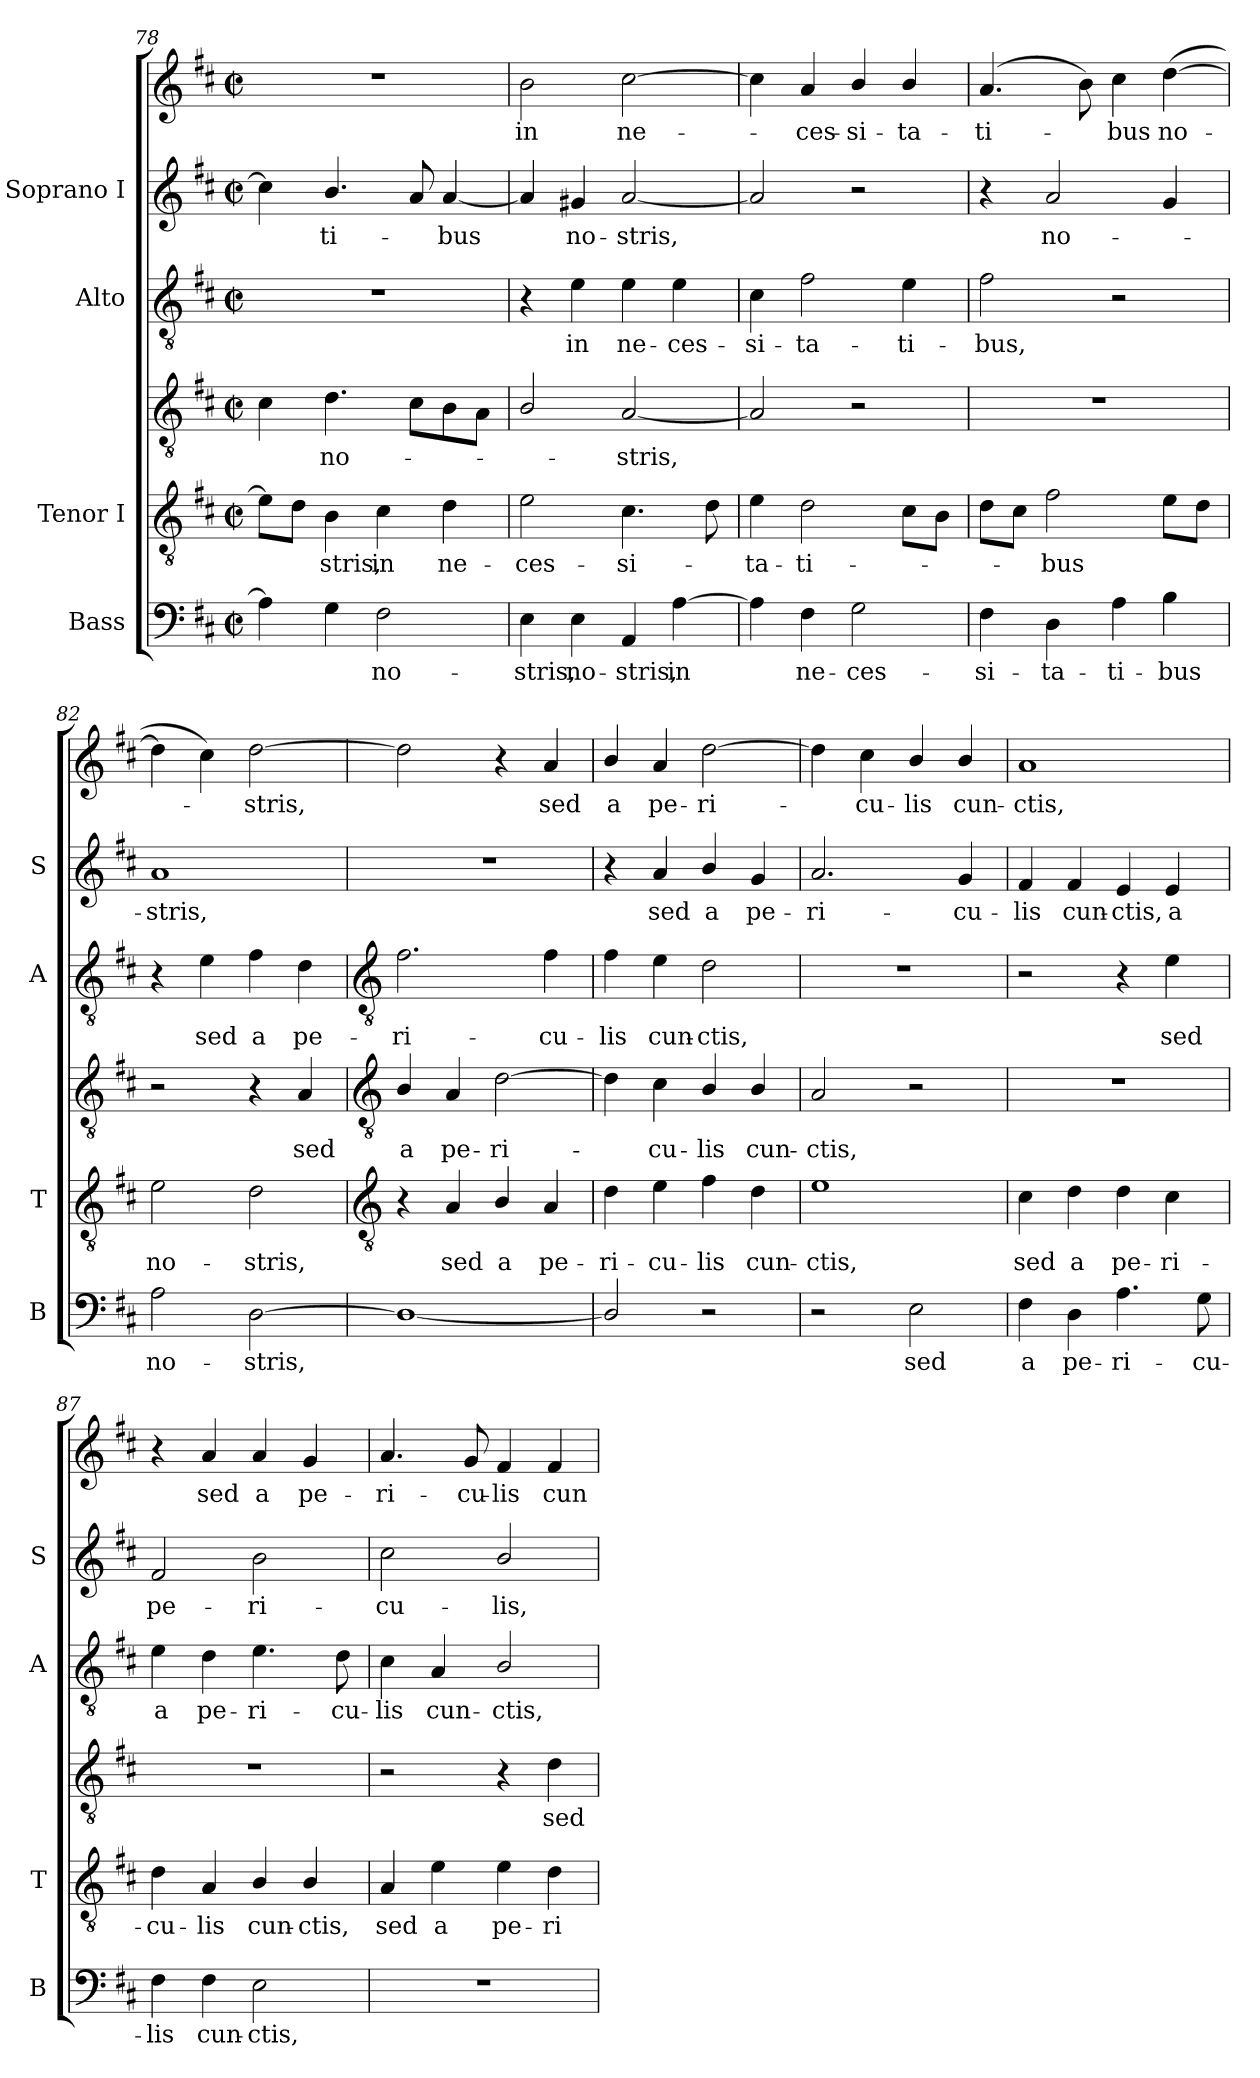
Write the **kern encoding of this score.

**kern	**text	**kern	**text	**kern	**text	**kern	**text	**kern	**text	**kern	**text
*part4	*part4	*part3	*part3	*part3	*part3	*part2	*part2	*part1	*part1	*part1	*part1
*staff6	*staff6	*staff5	*staff5	*staff4	*staff4	*staff3	*staff3	*staff2	*staff2	*staff1	*staff1
*I"Bass	*	*I"Tenor I	*	*	*	*I"Alto	*	*I"Soprano I	*	*	*
*I'B	*	*I'T	*	*	*	*I'A	*	*I'S	*	*	*
*clefF4	*	*clefGv2	*	*clefGv2	*	*clefGv2	*	*clefG2	*	*clefG2	*
*k[f#c#]	*	*k[f#c#]	*	*k[f#c#]	*	*k[f#c#]	*	*k[f#c#]	*	*k[f#c#]	*
*D:	*	*D:	*	*D:	*	*D:	*	*D:	*	*D:	*
*M2/2	*	*M2/2	*	*M2/2	*	*M2/2	*	*M2/2	*	*M2/2	*
*met(c|)	*	*met(c|)	*	*met(c|)	*	*met(c|)	*	*met(c|)	*	*met(c|)	*
=78	=78	=78	=78	=78	=78	=78	=78	=78	=78	=78	=78
4A]	.	8eL]	.	4c#	.	1r	.	4cc#]	.	1r	.
.	.	8dJ	.	.	.	.	.	.	.	.	.
!	!	!	!LO:LY:b	!	!LO:LY:b	!	!	!	!LO:LY:b	!	!
4G	.	4B	stris,	4.d	no-	.	.	4.b/	ti-	.	.
!	!LO:LY:b	!	!LO:LY:b	!	!	!	!	!	!	!	!
2F#	no-	4c#	in	.	.	.	.	.	.	.	.
.	.	.	.	8c#L	.	.	.	8a	.	.	.
!	!	!	!LO:LY:b	!	!	!	!	!	!LO:LY:b	!	!
.	.	4d	ne-	8B	.	.	.	[4a	bus	.	.
.	.	.	.	8AJ	.	.	.	.	.	.	.
=79	=79	=79	=79	=79	=79	=79	=79	=79	=79	=79	=79
!	!LO:LY:b	!	!LO:LY:b	!	!	!	!	!	!	!	!LO:LY:b
4E	-stris,	2e	ces-	(2B/	.	4r	.	4a]	.	2b	in
!	!LO:LY:b	!	!	!	!	!	!LO:LY:b	!	!LO:LY:b	!	!
4E	no-	.	.	.	.	4e	in	4g#	no-	.	.
!	!LO:LY:b	!	!LO:LY:b	!	!LO:LY:b	!	!LO:LY:b	!	!LO:LY:b	!	!LO:LY:b
4AA	-stris,	4.c#	-si-	[2A	-stris,	4e	ne-	[2a	-stris,	[2cc#	ne-
!	!LO:LY:b	!	!	!	!	!	!LO:LY:b	!	!	!	!
[4A	in	.	.	.	.	4e	-ces-	.	.	.	.
.	.	8d	.	.	.	.	.	.	.	.	.
=80	=80	=80	=80	=80	=80	=80	=80	=80	=80	=80	=80
!	!	!	!LO:LY:b	!	!	!	!LO:LY:b	!	!	!	!
4A]	.	4e	ta-	2A]	.	4c#	-si-	2a]	.	4cc#]	.
!	!LO:LY:b	!	!LO:LY:b	!	!	!	!LO:LY:b	!	!	!	!LO:LY:b
4F#	ne-	2d	-ti-	.	.	2f#	-ta-	.	.	4a	ces-
!	!LO:LY:b	!	!	!	!	!	!	!	!	!	!LO:LY:b
2G	-ces-	.	.	2r	.	.	.	2r	.	4b/	-si-
!	!	!	!	!	!	!	!LO:LY:b	!	!	!	!LO:LY:b
.	.	8c#L	.	.	.	4e	-ti-	.	.	4b/	-ta-
.	.	8BJ	.	.	.	.	.	.	.	.	.
=81	=81	=81	=81	=81	=81	=81	=81	=81	=81	=81	=81
!	!LO:LY:b	!	!	!	!	!	!LO:LY:b	!	!	!	!LO:LY:b
4F#	-si-	8dL	.	1r	.	2f#	-bus,	4r	.	(<4.a	-ti-
.	.	8c#J	.	.	.	.	.	.	.	.	.
!	!LO:LY:b	!	!LO:LY:b	!	!	!	!	!	!LO:LY:b	!	!
4D	-ta-	2f#	bus	.	.	.	.	2a	no-	.	.
.	.	.	.	.	.	.	.	.	.	8b)	.
!	!LO:LY:b	!	!	!	!	!	!	!	!	!	!LO:LY:b
4A	-ti-	.	.	.	.	2r	.	.	.	4cc#	bus
!	!LO:LY:b	!	!	!	!	!	!	!	!	!	!LO:LY:b
4B	-bus	8eL	.	.	.	.	.	4g	.	(>[4dd	no-
.	.	8dJ	.	.	.	.	.	.	.	.	.
=82	=82	=82	=82	=82	=82	=82	=82	=82	=82	=82	=82
!	!LO:LY:b	!	!LO:LY:b	!	!	!	!	!	!LO:LY:b	!	!
2A	no-	2e	no-	2r	.	4r	.	1a	stris,	4dd]	.
!	!	!	!	!	!	!	!LO:LY:b	!	!	!	!
.	.	.	.	.	.	4e	sed	.	.	4cc#)	.
!	!LO:LY:b	!	!LO:LY:b	!	!	!	!LO:LY:b	!	!	!	!LO:LY:b
[2D	-stris,	2d	-stris,	4r	.	4f#	a	.	.	[2dd	stris,
!	!	!	!	!	!LO:LY:b	!	!LO:LY:b	!	!	!	!
.	.	.	.	4A	sed	4d	pe-	.	.	.	.
!!LO:LB:g=z
=83	=83	=83	=83	=83	=83	=83	=83	=83	=83	=83	=83
*	*	*clefGv2	*	*clefGv2	*	*clefGv2	*	*	*	*	*
!	!	!	!	!	!LO:LY:b	!	!LO:LY:b	!	!	!	!
1D/_	.	4r	.	4B/	a	2.f#	-ri-	1r	.	2dd]	.
!	!	!	!LO:LY:b	!	!LO:LY:b	!	!	!	!	!	!
.	.	4A	sed	4A	pe-	.	.	.	.	.	.
!	!	!	!LO:LY:b	!	!LO:LY:b	!	!	!	!	!	!
.	.	4B/	a	[2d	-ri-	.	.	.	.	4r	.
!	!	!	!LO:LY:b	!	!	!	!LO:LY:b	!	!	!	!LO:LY:b
.	.	4A	pe-	.	.	4f#	-cu-	.	.	4a	sed
=84	=84	=84	=84	=84	=84	=84	=84	=84	=84	=84	=84
!	!	!	!LO:LY:b	!	!	!	!LO:LY:b	!	!	!	!LO:LY:b
2D/]	.	4d	-ri-	4d]	.	4f#	-lis	4r	.	4b/	a
!	!	!	!LO:LY:b	!	!LO:LY:b	!	!LO:LY:b	!	!LO:LY:b	!	!LO:LY:b
.	.	4e	-cu-	4c#	-cu-	4e	cun-	4a	sed	4a	pe-
!	!	!	!LO:LY:b	!	!LO:LY:b	!	!LO:LY:b	!	!LO:LY:b	!	!LO:LY:b
2r	.	4f#	-lis	4B/	-lis	2d	-ctis,	4b/	a	[2dd	-ri-
!	!	!	!LO:LY:b	!	!LO:LY:b	!	!	!	!LO:LY:b	!	!
.	.	4d	cun-	4B/	cun-	.	.	4g	pe-	.	.
=85	=85	=85	=85	=85	=85	=85	=85	=85	=85	=85	=85
!	!	!	!LO:LY:b	!	!LO:LY:b	!	!	!	!LO:LY:b	!	!
2r	.	1e	ctis,	2A	-ctis,	1r	.	2.a	-ri-	4dd]	.
!	!	!	!	!	!	!	!	!	!	!	!LO:LY:b
.	.	.	.	.	.	.	.	.	.	4cc#	-cu-
!	!LO:LY:b	!	!	!	!	!	!	!	!	!	!LO:LY:b
2E	sed	.	.	2r	.	.	.	.	.	4b/	-lis
!	!	!	!	!	!	!	!	!	!LO:LY:b	!	!LO:LY:b
.	.	.	.	.	.	.	.	4g	-cu-	4b/	cun-
=86	=86	=86	=86	=86	=86	=86	=86	=86	=86	=86	=86
!	!LO:LY:b	!	!LO:LY:b	!	!	!	!	!	!LO:LY:b	!	!LO:LY:b
4F#	a	4c#	sed	1r	.	2r	.	4f#	lis	1a	-ctis,
!	!LO:LY:b	!	!LO:LY:b	!	!	!	!	!	!LO:LY:b	!	!
4D	pe-	4d	a	.	.	.	.	4f#	cun-	.	.
!	!LO:LY:b	!	!LO:LY:b	!	!	!	!	!	!LO:LY:b	!	!
4.A	-ri-	4d	pe-	.	.	4r	.	4e	-ctis,	.	.
!	!	!	!LO:LY:b	!	!	!	!LO:LY:b	!	!LO:LY:b	!	!
.	.	4c#	-ri-	.	.	4e	sed	4e	a	.	.
!	!LO:LY:b	!	!	!	!	!	!	!	!	!	!
8G	-cu-	.	.	.	.	.	.	.	.	.	.
=87	=87	=87	=87	=87	=87	=87	=87	=87	=87	=87	=87
!	!LO:LY:b	!	!LO:LY:b	!	!	!	!LO:LY:b	!	!LO:LY:b	!	!
4F#	-lis	4d	-cu-	1r	.	4e	a	2f#	-pe-	4r	.
!	!LO:LY:b	!	!LO:LY:b	!	!	!	!LO:LY:b	!	!	!	!LO:LY:b
4F#	cun-	4A	-lis	.	.	4d	pe-	.	.	4a	sed
!	!LO:LY:b	!	!LO:LY:b	!	!	!	!LO:LY:b	!	!LO:LY:b	!	!LO:LY:b
2E	-ctis,	4B/	cun-	.	.	4.e	-ri-	2b	-ri-	4a	a
!	!	!	!LO:LY:b	!	!	!	!	!	!	!	!LO:LY:b
.	.	4B/	-ctis,	.	.	.	.	.	.	4g	pe-
!	!	!	!	!	!	!	!LO:LY:b	!	!	!	!
.	.	.	.	.	.	8d	-cu-	.	.	.	.
=88	=88	=88	=88	=88	=88	=88	=88	=88	=88	=88	=88
!	!	!	!LO:LY:b	!	!	!	!LO:LY:b	!	!LO:LY:b	!	!LO:LY:b
1r	.	4A	sed	2r	.	4c#	-lis	2cc#	-cu-	4.a	-ri-
!	!	!	!LO:LY:b	!	!	!	!LO:LY:b	!	!	!	!
.	.	4e	a	.	.	4A	cun-	.	.	.	.
!	!	!	!	!	!	!	!	!	!	!	!LO:LY:b
.	.	.	.	.	.	.	.	.	.	8g	-cu-
!	!	!	!LO:LY:b	!	!	!	!LO:LY:b	!	!LO:LY:b	!	!LO:LY:b
.	.	4e	pe-	4r	.	2B/	-ctis,	2b/	-lis,	4f#	-lis
!	!	!	!LO:LY:b	!	!LO:LY:b	!	!	!	!	!	!LO:LY:b
.	.	4d	-ri-	4d	sed	.	.	.	.	4f#	cun-
=	=	=	=	=	=	=	=	=	=	=	=
*-	*-	*-	*-	*-	*-	*-	*-	*-	*-	*-	*-
